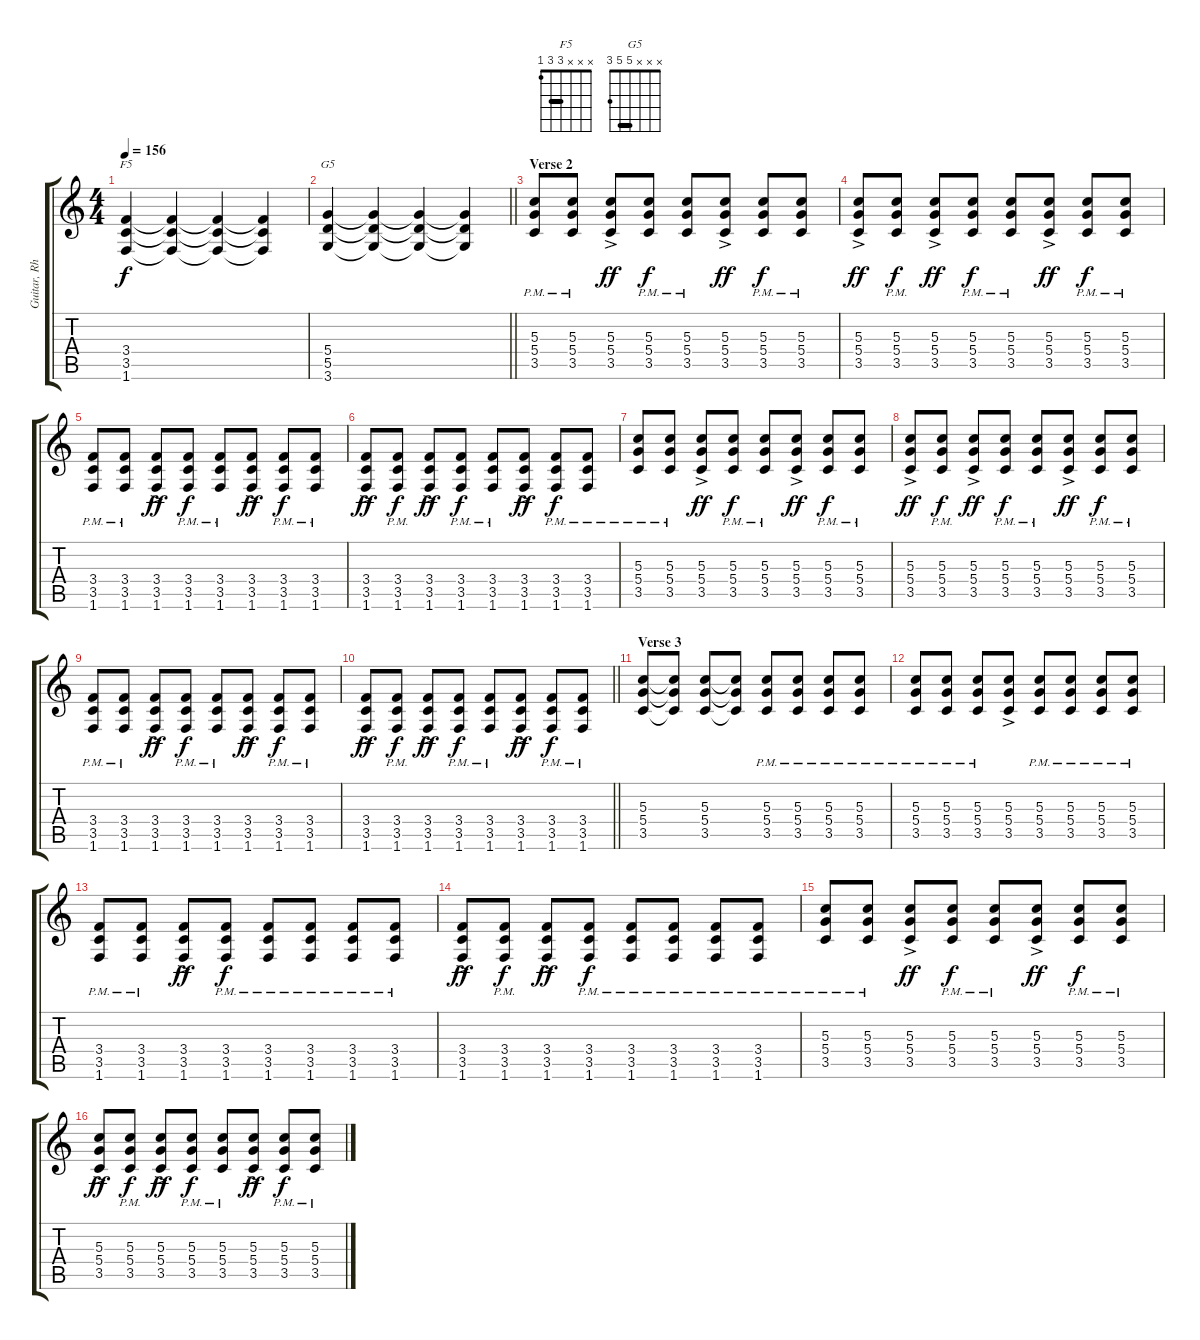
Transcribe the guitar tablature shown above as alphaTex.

\track ("Guitar, Rhythm" "Guitar, Rh") {instrument distortionguitar}
\staff {score tabs}
\tuning (E4 B3 G3 D3 A2 E2) {hide}
\chord ("F5" x x x 3 3 1) {barre 3}
\chord ("G5" x x x 5 5 3) {barre 5}
\ts (4 4)
\tempo 156
\clef g2
\ks c
(3.4 3.5 1.6).4{ch "F5" dy f} (3.4{t} 3.5{t} 1.6{t}).4 (3.4{t} 3.5{t} 1.6{t}).4 (3.4{t} 3.5{t} 1.6{t}).4 |
\barLineRight lightlight
(5.4 5.5 3.6).4{ch "G5"} (5.4{t} 5.5{t} 3.6{t}).4 (5.4{t} 5.5{t} 3.6{t}).4 (5.4{t} 5.5{t} 3.6{t}).4 |
\section ("" "Verse 2")
(5.3{pm} 5.4{pm} 3.5{pm}).8 (5.3{pm} 5.4{pm} 3.5{pm}).8 (5.3{ac} 5.4{ac} 3.5{ac}).8{dy ff} (5.3{pm} 5.4{pm} 3.5{pm}).8{dy f} (5.3{pm} 5.4{pm} 3.5{pm}).8 (5.3{ac} 5.4{ac} 3.5{ac}).8{dy ff} (5.3{pm} 5.4{pm} 3.5{pm}).8{dy f} (5.3{pm} 5.4{pm} 3.5{pm}).8 |
(5.3{ac} 5.4{ac} 3.5{ac}).8{dy ff} (5.3{pm} 5.4{pm} 3.5{pm}).8{dy f} (5.3{ac} 5.4{ac} 3.5{ac}).8{dy ff} (5.3{pm} 5.4{pm} 3.5{pm}).8{dy f} (5.3{pm} 5.4{pm} 3.5{pm}).8 (5.3{ac} 5.4{ac} 3.5{ac}).8{dy ff} (5.3{pm} 5.4{pm} 3.5{pm}).8{dy f} (5.3{pm} 5.4{pm} 3.5{pm}).8 |
(3.4{pm} 3.5{pm} 1.6{pm}).8 (3.4{pm} 3.5{pm} 1.6{pm}).8 (3.4{ac} 3.5{ac} 1.6{ac}).8{dy ff} (3.4{pm} 3.5{pm} 1.6{pm}).8{dy f} (3.4{pm} 3.5{pm} 1.6{pm}).8 (3.4{ac} 3.5{ac} 1.6{ac}).8{dy ff} (3.4{pm} 3.5{pm} 1.6{pm}).8{dy f} (3.4{pm} 3.5{pm} 1.6{pm}).8 |
(3.4{ac} 3.5{ac} 1.6{ac}).8{dy ff} (3.4{pm} 3.5{pm} 1.6{pm}).8{dy f} (3.4{ac} 3.5{ac} 1.6{ac}).8{dy ff} (3.4{pm} 3.5{pm} 1.6{pm}).8{dy f} (3.4{pm} 3.5{pm} 1.6{pm}).8 (3.4{ac} 3.5{ac} 1.6{ac}).8{dy ff} (3.4{pm} 3.5{pm} 1.6{pm}).8{dy f} (3.4{pm} 3.5{pm} 1.6{pm}).8 |
(5.3{pm} 5.4{pm} 3.5{pm}).8 (5.3{pm} 5.4{pm} 3.5{pm}).8 (5.3{ac} 5.4{ac} 3.5{ac}).8{dy ff} (5.3{pm} 5.4{pm} 3.5{pm}).8{dy f} (5.3{pm} 5.4{pm} 3.5{pm}).8 (5.3{ac} 5.4{ac} 3.5{ac}).8{dy ff} (5.3{pm} 5.4{pm} 3.5{pm}).8{dy f} (5.3{pm} 5.4{pm} 3.5{pm}).8 |
(5.3{ac} 5.4{ac} 3.5{ac}).8{dy ff} (5.3{pm} 5.4{pm} 3.5{pm}).8{dy f} (5.3{ac} 5.4{ac} 3.5{ac}).8{dy ff} (5.3{pm} 5.4{pm} 3.5{pm}).8{dy f} (5.3{pm} 5.4{pm} 3.5{pm}).8 (5.3{ac} 5.4{ac} 3.5{ac}).8{dy ff} (5.3{pm} 5.4{pm} 3.5{pm}).8{dy f} (5.3{pm} 5.4{pm} 3.5{pm}).8 |
(3.4{pm} 3.5{pm} 1.6{pm}).8 (3.4{pm} 3.5{pm} 1.6{pm}).8 (3.4{ac} 3.5{ac} 1.6{ac}).8{dy ff} (3.4{pm} 3.5{pm} 1.6{pm}).8{dy f} (3.4{pm} 3.5{pm} 1.6{pm}).8 (3.4{ac} 3.5{ac} 1.6{ac}).8{dy ff} (3.4{pm} 3.5{pm} 1.6{pm}).8{dy f} (3.4{pm} 3.5{pm} 1.6{pm}).8 |
\barLineRight lightlight
(3.4{ac} 3.5{ac} 1.6{ac}).8{dy ff} (3.4{pm} 3.5{pm} 1.6{pm}).8{dy f} (3.4{ac} 3.5{ac} 1.6{ac}).8{dy ff} (3.4{pm} 3.5{pm} 1.6{pm}).8{dy f} (3.4{pm} 3.5{pm} 1.6{pm}).8 (3.4{ac} 3.5{ac} 1.6{ac}).8{dy ff} (3.4{pm} 3.5{pm} 1.6{pm}).8{dy f} (3.4{pm} 3.5{pm} 1.6{pm}).8 |
\section ("" "Verse 3")
(5.3 5.4 3.5).8 (5.3{t} 5.4{t} 3.5{t}).8 (5.3 5.4 3.5).8 (5.3{t} 5.4{t} 3.5{t}).8 (5.3{pm} 5.4{pm} 3.5{pm}).8 (5.3{pm} 5.4{pm} 3.5{pm}).8 (5.3{pm} 5.4{pm} 3.5{pm}).8 (5.3{pm} 5.4{pm} 3.5{pm}).8 |
(5.3{pm} 5.4{pm} 3.5{pm}).8 (5.3{pm} 5.4{pm} 3.5{pm}).8 (5.3{pm} 5.4{pm} 3.5{pm}).8 (5.3{ac} 5.4{ac} 3.5{ac}).8 (5.3{pm} 5.4{pm} 3.5{pm}).8 (5.3{pm} 5.4{pm} 3.5{pm}).8 (5.3{pm} 5.4{pm} 3.5{pm}).8 (5.3{pm} 5.4{pm} 3.5{pm}).8 |
(3.4{pm} 3.5{pm} 1.6{pm}).8 (3.4{pm} 3.5{pm} 1.6{pm}).8 (3.4{ac} 3.5{ac} 1.6{ac}).8{dy ff} (3.4{pm} 3.5{pm} 1.6{pm}).8{dy f} (3.4{pm} 3.5{pm} 1.6{pm}).8 (3.4{pm} 3.5{pm} 1.6{pm}).8 (3.4{pm} 3.5{pm} 1.6{pm}).8 (3.4{pm} 3.5{pm} 1.6{pm}).8 |
(3.4{ac} 3.5{ac} 1.6{ac}).8{dy ff} (3.4{pm} 3.5{pm} 1.6{pm}).8{dy f} (3.4{ac} 3.5{ac} 1.6{ac}).8{dy ff} (3.4{pm} 3.5{pm} 1.6{pm}).8{dy f} (3.4{pm} 3.5{pm} 1.6{pm}).8 (3.4{pm} 3.5{pm} 1.6{pm}).8 (3.4{pm} 3.5{pm} 1.6{pm}).8 (3.4{pm} 3.5{pm} 1.6{pm}).8 |
(5.3{pm} 5.4{pm} 3.5{pm}).8 (5.3{pm} 5.4{pm} 3.5{pm}).8 (5.3{ac} 5.4{ac} 3.5{ac}).8{dy ff} (5.3{pm} 5.4{pm} 3.5{pm}).8{dy f} (5.3{pm} 5.4{pm} 3.5{pm}).8 (5.3{ac} 5.4{ac} 3.5{ac}).8{dy ff} (5.3{pm} 5.4{pm} 3.5{pm}).8{dy f} (5.3{pm} 5.4{pm} 3.5{pm}).8 |
(5.3{ac} 5.4{ac} 3.5{ac}).8{dy ff} (5.3{pm} 5.4{pm} 3.5{pm}).8{dy f} (5.3{ac} 5.4{ac} 3.5{ac}).8{dy ff} (5.3{pm} 5.4{pm} 3.5{pm}).8{dy f} (5.3{pm} 5.4{pm} 3.5{pm}).8 (5.3{ac} 5.4{ac} 3.5{ac}).8{dy ff} (5.3{pm} 5.4{pm} 3.5{pm}).8{dy f} (5.3{pm} 5.4{pm} 3.5{pm}).8
